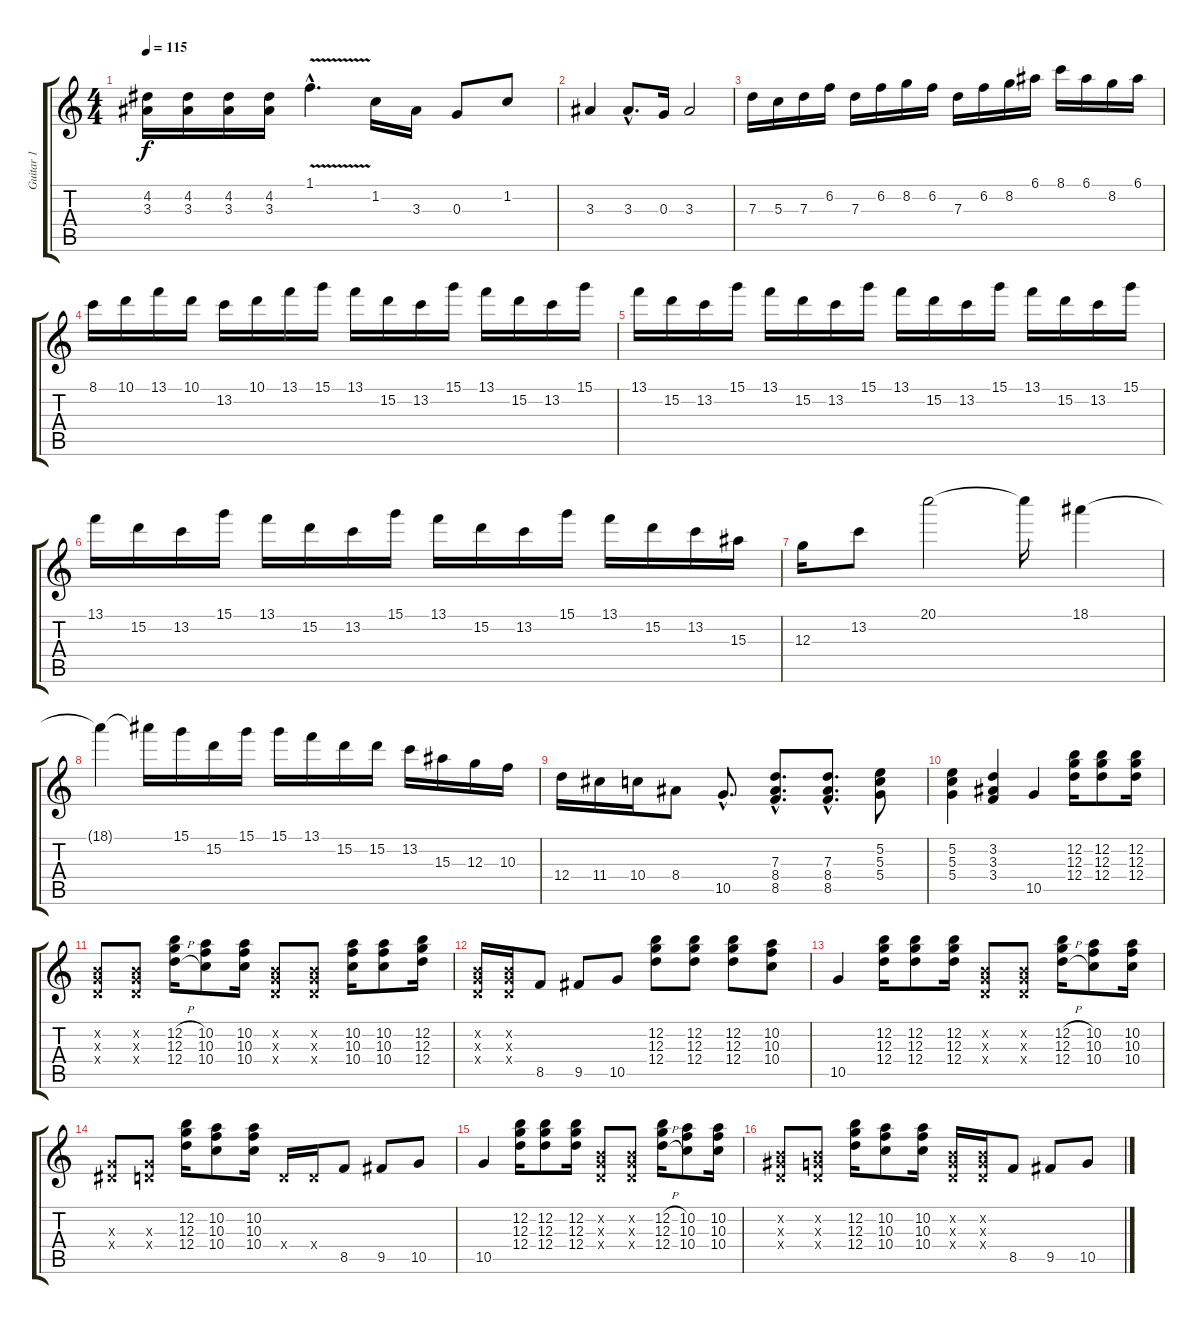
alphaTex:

\track ("Guitar 1" "Guitar 1") {instrument overdrivenguitar}
\staff {score tabs}
\tuning (E4 B3 G3 D3 A2 E2) {hide}
\ts (4 4)
\tempo 115
\clef g2
\ks c
(4.2 3.3).16{dy f} (4.2 3.3).16 (4.2 3.3).16 (4.2 3.3).16 1.1{v hac}.4{d} 1.2.16 3.3.16 0.3.8 1.2.8 |
3.3.4 3.3{hac}.8{d} 0.3.16 3.3.2 |
7.3.16 5.3.16 7.3.16 6.2.16 7.3.16 6.2.16 8.2.16 6.2.16 7.3.16 6.2.16 8.2.16 6.1.16 8.1.16 6.1.16 8.2.16 6.1.16 |
8.1.16 10.1.16 13.1.16 10.1.16 13.2.16 10.1.16 13.1.16 15.1.16 13.1.16 15.2.16 13.2.16 15.1.16 13.1.16 15.2.16 13.2.16 15.1.16 |
13.1.16 15.2.16 13.2.16 15.1.16 13.1.16 15.2.16 13.2.16 15.1.16 13.1.16 15.2.16 13.2.16 15.1.16 13.1.16 15.2.16 13.2.16 15.1.16 |
13.1.16 15.2.16 13.2.16 15.1.16 13.1.16 15.2.16 13.2.16 15.1.16 13.1.16 15.2.16 13.2.16 15.1.16 13.1.16 15.2.16 13.2.16 15.3.16 |
12.3.16 13.2.8 20.1.2 20.1{t}.16 18.1.4 |
18.1{t}.4 18.1{t}.16 15.1.16 15.2.16 15.1.16 15.1.16 13.1.16 15.2.16 15.2.16 13.2.16 15.3.16 12.3.16 10.3.16 |
12.4.16 11.4.16 10.4.16 8.4.8 10.5{hac}.8{d} (7.3{hac} 8.4{hac} 8.5{hac}).8{d} (7.3{hac} 8.4{hac} 8.5{hac}).8{d} (5.2 5.3 5.4).8 |
(5.2 5.3 5.4).4 (3.2 3.3 3.4).4 10.5.4 (12.2 12.3 12.4).16 (12.2 12.3 12.4).8 (12.2 12.3 12.4).16 |
(0.2{x} 0.3{x} 0.4{x}).8 (0.2{x} 0.3{x} 0.4{x}).8 (12.2{h} 12.3{h} 12.4{h}).16 (10.2 10.3 10.4).8 (10.2 10.3 10.4).16 (0.2{x} 0.3{x} 0.4{x}).8 (0.2{x} 0.3{x} 0.4{x}).8 (10.2 10.3 10.4).16 (10.2 10.3 10.4).8 (12.2 12.3 12.4).16 |
(0.2{x} 0.3{x} 0.4{x}).16 (0.2{x} 0.3{x} 0.4{x}).16 8.5.8 9.5.8 10.5.8 (12.2 12.3 12.4).8 (12.2 12.3 12.4).8 (12.2 12.3 12.4).8 (10.2 10.3 10.4).8 |
10.5.4 (12.2 12.3 12.4).16 (12.2 12.3 12.4).8 (12.2 12.3 12.4).16 (0.2{x} 0.3{x} 0.4{x}).8 (0.2{x} 0.3{x} 0.4{x}).8 (12.2{h} 12.3{h} 12.4{h}).16 (10.2 10.3 10.4).8 (10.2 10.3 10.4).16 |
(0.3{x} 1.4{x}).8 (0.3{x} 0.4{x}).8 (12.2 12.3 12.4).16 (10.2 10.3 10.4).8 (10.2 10.3 10.4).16 0.4{x}.16 0.4{x}.16 8.5.8 9.5.8 10.5.8 |
10.5.4 (12.2 12.3 12.4).16 (12.2 12.3 12.4).8 (12.2 12.3 12.4).16 (0.2{x} 0.3{x} 0.4{x}).8 (0.2{x} 0.3{x} 0.4{x}).8 (12.2{h} 12.3{h} 12.4{h}).16 (10.2 10.3 10.4).8 (10.2 10.3 10.4).16 |
(0.2{x} 1.3{x} 0.4{x}).8 (0.2{x} 0.3{x} 0.4{x}).8 (12.2 12.3 12.4).16 (10.2 10.3 10.4).8 (10.2 10.3 10.4).16 (0.2{x} 0.3{x} 0.4{x}).16 (0.2{x} 0.3{x} 0.4{x}).16 8.5.8 9.5.8 10.5.8
